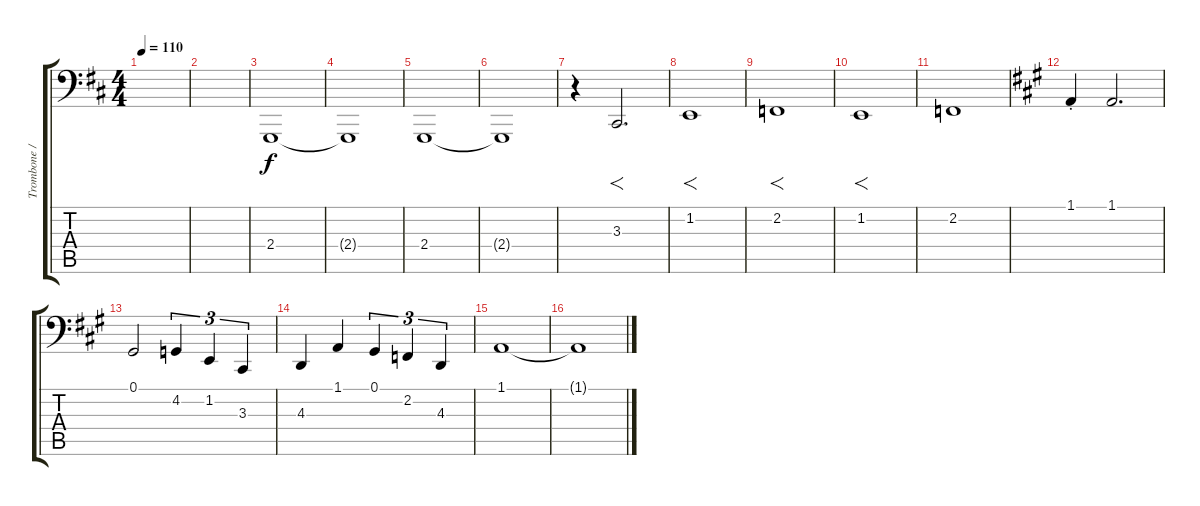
\track ("Trombone /Tuba" "Trombone /") {instrument trombone}
\staff {score tabs}
\tuning (Ab2 Eb2 Bb1 F1 C1 F0) {hide}
\ts (4 4)
\tempo 110
\clef f4
\ks d
|
|
2.4.1 |
2.4{t}.1 |
2.4.1 |
2.4{t}.1 |
r.4 3.3.2{f d} |
1.2.1{f} |
2.2.1{f} |
1.2.1{f} |
2.2.1 |
\ks f#minor
1.1{st}.4 1.1.2{d} |
0.1.2 4.2.4{tu (3 2)} 1.2.4{tu (3 2)} 3.3.4{tu (3 2)} |
4.3.4 1.1.4 0.1.4{tu (3 2)} 2.2.4{tu (3 2)} 4.3.4{tu (3 2)} |
1.1.1 |
1.1{t}.1
